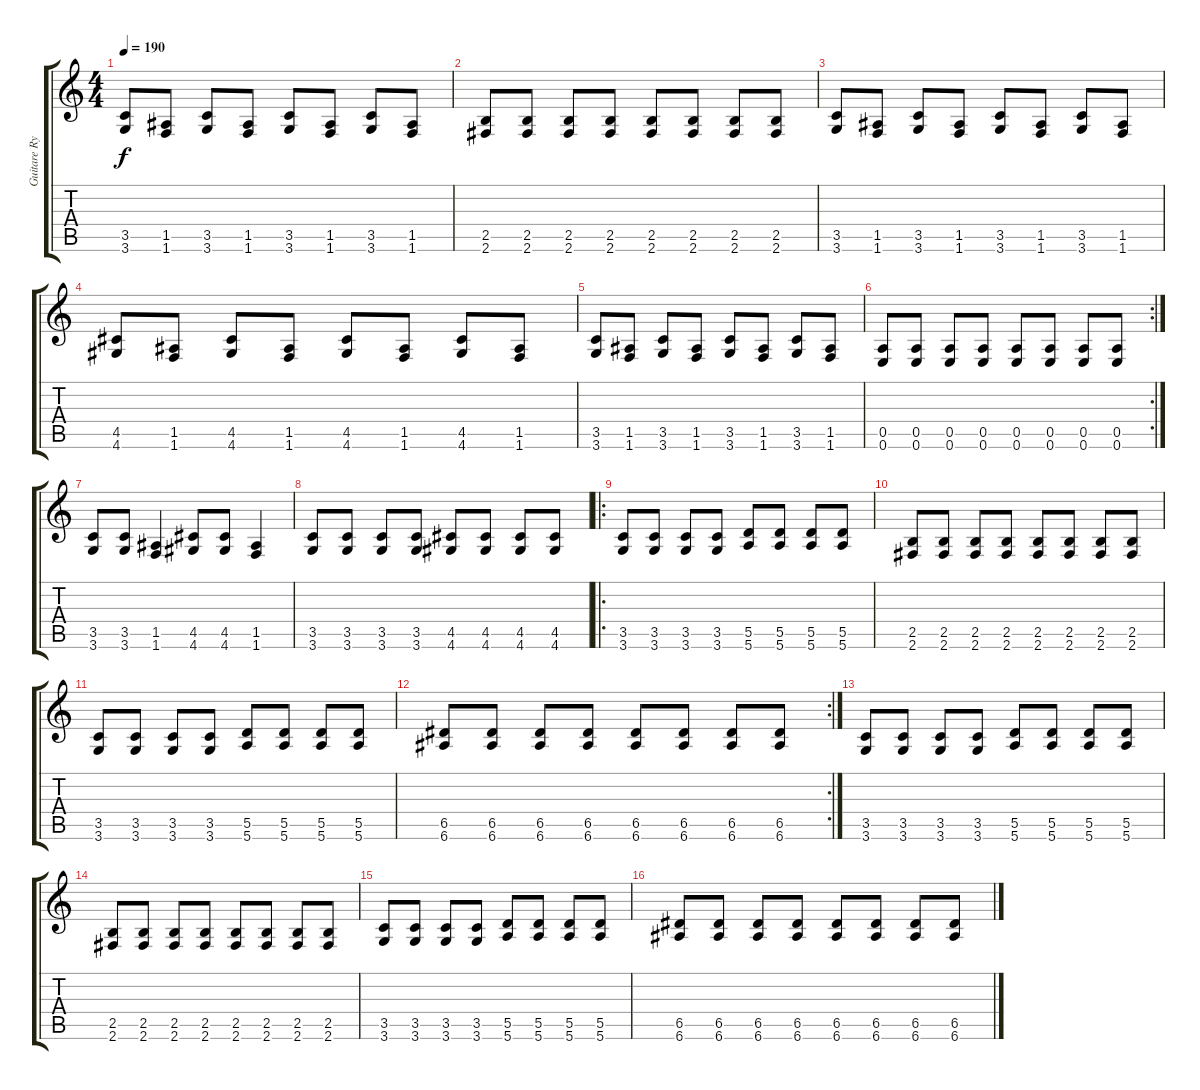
\track ("Guitare Rythmique" "Guitare Ry") {instrument distortionguitar}
\staff {score tabs}
\tuning (E4 B3 G3 D3 A2 E2) {hide}
\ts (4 4)
\tempo 190
\clef g2
\ks c
(3.5 3.6).8{dy f} (1.5 1.6).8 (3.5 3.6).8 (1.5 1.6).8 (3.5 3.6).8 (1.5 1.6).8 (3.5 3.6).8 (1.5 1.6).8 |
(2.5 2.6).8 (2.5 2.6).8 (2.5 2.6).8 (2.5 2.6).8 (2.5 2.6).8 (2.5 2.6).8 (2.5 2.6).8 (2.5 2.6).8 |
(3.5 3.6).8 (1.5 1.6).8 (3.5 3.6).8 (1.5 1.6).8 (3.5 3.6).8 (1.5 1.6).8 (3.5 3.6).8 (1.5 1.6).8 |
(4.5 4.6).8 (1.5 1.6).8 (4.5 4.6).8 (1.5 1.6).8 (4.5 4.6).8 (1.5 1.6).8 (4.5 4.6).8 (1.5 1.6).8 |
(3.5 3.6).8 (1.5 1.6).8 (3.5 3.6).8 (1.5 1.6).8 (3.5 3.6).8 (1.5 1.6).8 (3.5 3.6).8 (1.5 1.6).8 |
\rc 2
(0.5 0.6).8 (0.5 0.6).8 (0.5 0.6).8 (0.5 0.6).8 (0.5 0.6).8 (0.5 0.6).8 (0.5 0.6).8 (0.5 0.6).8 |
(3.5 3.6).8 (3.5 3.6).8 (1.5 1.6).4 (4.5 4.6).8 (4.5 4.6).8 (1.5 1.6).4 |
(3.5 3.6).8 (3.5 3.6).8 (3.5 3.6).8 (3.5 3.6).8 (4.5 4.6).8 (4.5 4.6).8 (4.5 4.6).8 (4.5 4.6).8 |
\ro
(3.5 3.6).8 (3.5 3.6).8 (3.5 3.6).8 (3.5 3.6).8 (5.5 5.6).8 (5.5 5.6).8 (5.5 5.6).8 (5.5 5.6).8 |
(2.5 2.6).8 (2.5 2.6).8 (2.5 2.6).8 (2.5 2.6).8 (2.5 2.6).8 (2.5 2.6).8 (2.5 2.6).8 (2.5 2.6).8 |
(3.5 3.6).8 (3.5 3.6).8 (3.5 3.6).8 (3.5 3.6).8 (5.5 5.6).8 (5.5 5.6).8 (5.5 5.6).8 (5.5 5.6).8 |
\rc 2
(6.5 6.6).8 (6.5 6.6).8 (6.5 6.6).8 (6.5 6.6).8 (6.5 6.6).8 (6.5 6.6).8 (6.5 6.6).8 (6.5 6.6).8 |
(3.5 3.6).8 (3.5 3.6).8 (3.5 3.6).8 (3.5 3.6).8 (5.5 5.6).8 (5.5 5.6).8 (5.5 5.6).8 (5.5 5.6).8 |
(2.5 2.6).8 (2.5 2.6).8 (2.5 2.6).8 (2.5 2.6).8 (2.5 2.6).8 (2.5 2.6).8 (2.5 2.6).8 (2.5 2.6).8 |
(3.5 3.6).8 (3.5 3.6).8 (3.5 3.6).8 (3.5 3.6).8 (5.5 5.6).8 (5.5 5.6).8 (5.5 5.6).8 (5.5 5.6).8 |
(6.5 6.6).8 (6.5 6.6).8 (6.5 6.6).8 (6.5 6.6).8 (6.5 6.6).8 (6.5 6.6).8 (6.5 6.6).8 (6.5 6.6).8
